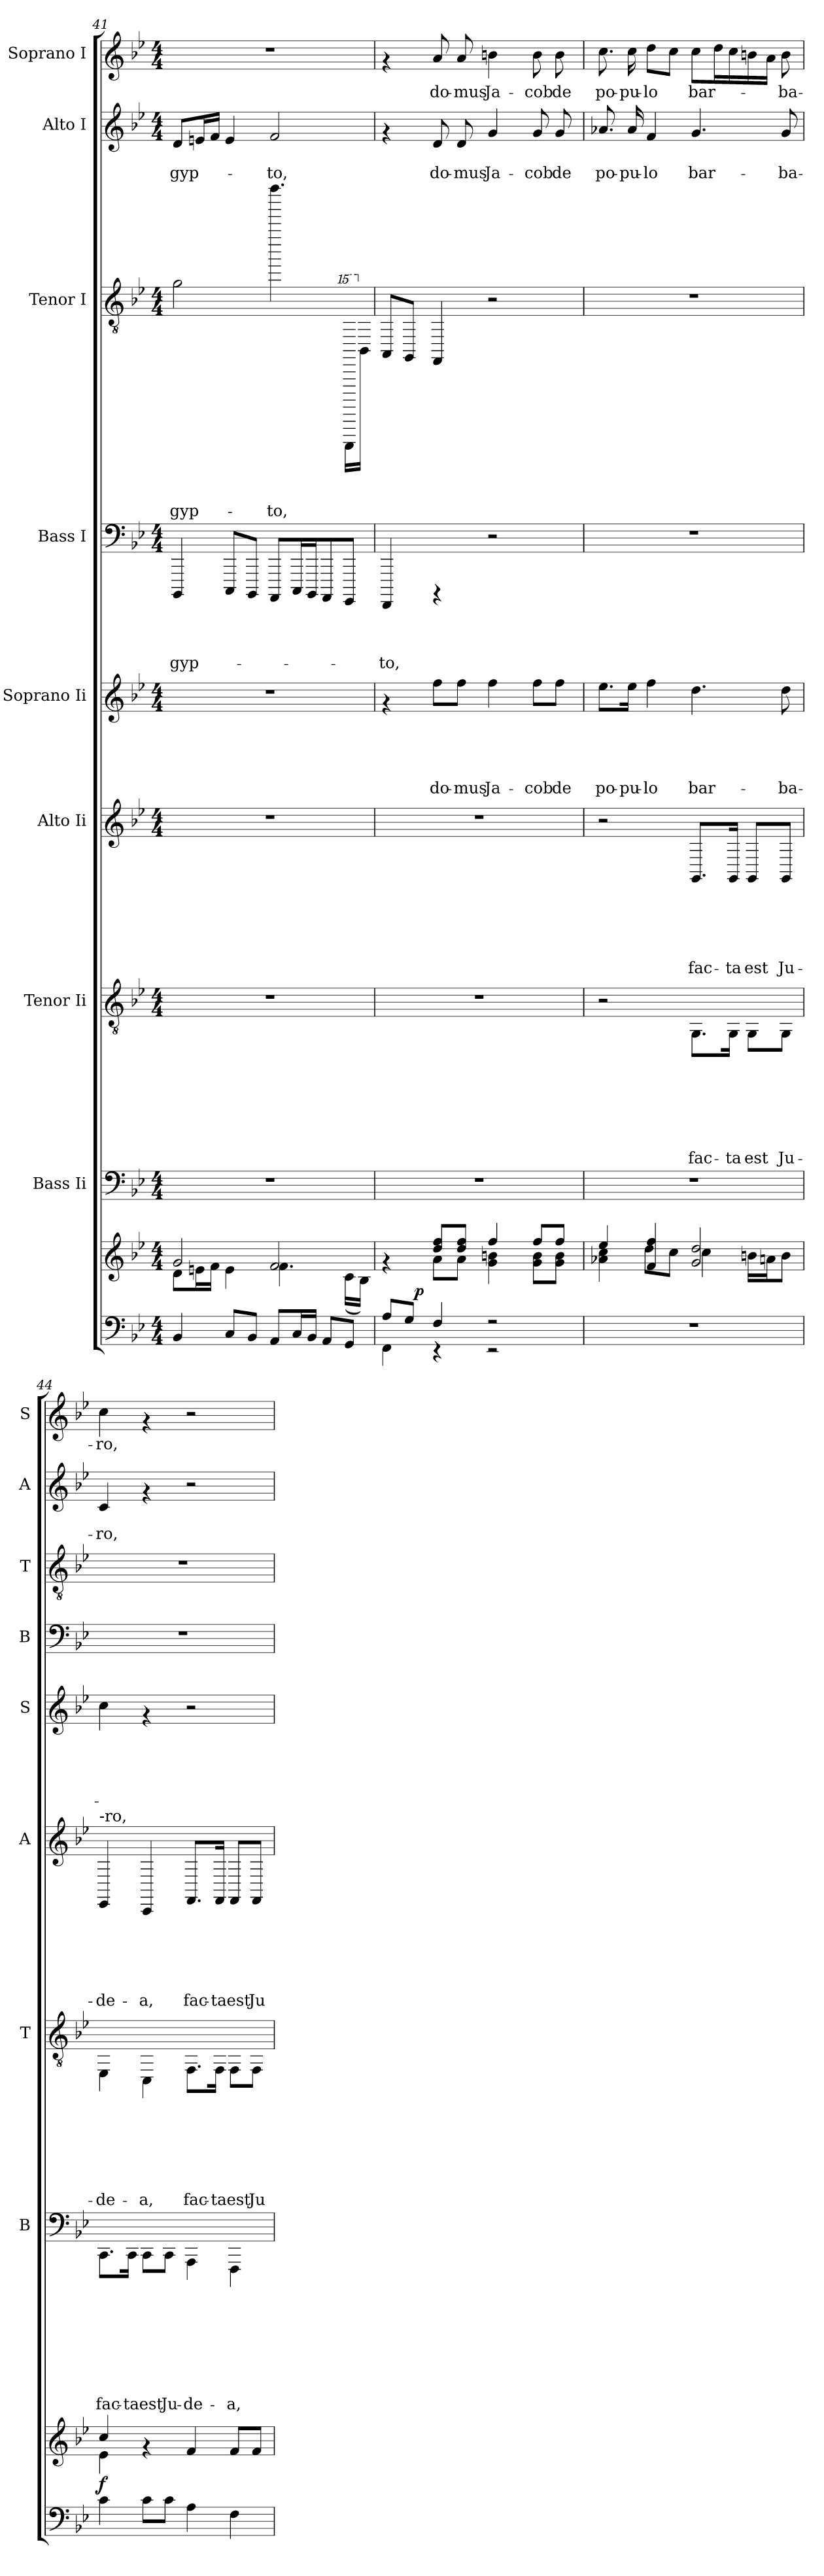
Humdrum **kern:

**kern	**kern	**dynam	**kern	**text	**text	**text	**text	**text	**text	**text	**text	**kern	**text	**text	**text	**text	**text	**text	**text	**kern	**text	**text	**text	**text	**text	**text	**kern	**text	**text	**text	**text	**text	**kern	**text	**text	**text	**text	**kern	**text	**text	**text	**kern	**text	**text	**kern	**text
*part9	*part9	*part9	*part8	*part8	*part8	*part8	*part8	*part8	*part8	*part8	*part8	*part7	*part7	*part7	*part7	*part7	*part7	*part7	*part7	*part6	*part6	*part6	*part6	*part6	*part6	*part6	*part5	*part5	*part5	*part5	*part5	*part5	*part4	*part4	*part4	*part4	*part4	*part3	*part3	*part3	*part3	*part2	*part2	*part2	*part1	*part1
*staff10	*staff9	*staff9/10	*staff8	*staff8	*staff8	*staff8	*staff8	*staff8	*staff8	*staff8	*staff8	*staff7	*staff7	*staff7	*staff7	*staff7	*staff7	*staff7	*staff7	*staff6	*staff6	*staff6	*staff6	*staff6	*staff6	*staff6	*staff5	*staff5	*staff5	*staff5	*staff5	*staff5	*staff4	*staff4	*staff4	*staff4	*staff4	*staff3	*staff3	*staff3	*staff3	*staff2	*staff2	*staff2	*staff1	*staff1
*	*	*	*I"Bass Ii	*	*	*	*	*	*	*	*	*I"Tenor Ii	*	*	*	*	*	*	*	*I"Alto Ii	*	*	*	*	*	*	*I"Soprano Ii	*	*	*	*	*	*I"Bass I	*	*	*	*	*I"Tenor I	*	*	*	*I"Alto I	*	*	*I"Soprano I	*
*	*	*	*I'B	*	*	*	*	*	*	*	*	*I'T	*	*	*	*	*	*	*	*I'A	*	*	*	*	*	*	*I'S	*	*	*	*	*	*I'B	*	*	*	*	*I'T	*	*	*	*I'A	*	*	*I'S	*
*clefF4	*clefG2	*	*clefF4	*	*	*	*	*	*	*	*	*clefGv2	*	*	*	*	*	*	*	*clefG2	*	*	*	*	*	*	*clefG2	*	*	*	*	*	*clefF4	*	*	*	*	*clefGv2	*	*	*	*clefG2	*	*	*clefG2	*
*k[b-e-]	*k[b-e-]	*	*k[b-e-]	*	*	*	*	*	*	*	*	*k[b-e-]	*	*	*	*	*	*	*	*k[b-e-]	*	*	*	*	*	*	*k[b-e-]	*	*	*	*	*	*k[b-e-]	*	*	*	*	*k[b-e-]	*	*	*	*k[b-e-]	*	*	*k[b-e-]	*
*B-:	*B-:	*	*B-:	*	*	*	*	*	*	*	*	*B-:	*	*	*	*	*	*	*	*B-:	*	*	*	*	*	*	*B-:	*	*	*	*	*	*B-:	*	*	*	*	*B-:	*	*	*	*B-:	*	*	*B-:	*
*M4/4	*M4/4	*	*M4/4	*	*	*	*	*	*	*	*	*M4/4	*	*	*	*	*	*	*	*M4/4	*	*	*	*	*	*	*M4/4	*	*	*	*	*	*M4/4	*	*	*	*	*M4/4	*	*	*	*M4/4	*	*	*M4/4	*
=41	=41	=41	=41	=41	=41	=41	=41	=41	=41	=41	=41	=41	=41	=41	=41	=41	=41	=41	=41	=41	=41	=41	=41	=41	=41	=41	=41	=41	=41	=41	=41	=41	=41	=41	=41	=41	=41	=41	=41	=41	=41	=41	=41	=41	=41	=41
*	*^	*	*	*	*	*	*	*	*	*	*	*	*	*	*	*	*	*	*	*	*	*	*	*	*	*	*	*	*	*	*	*	*	*	*	*	*	*	*	*	*	*	*	*	*	*
!	!	!	!	!	!	!	!	!	!	!	!	!	!	!	!	!	!	!	!	!	!	!	!	!	!	!	!	!	!	!	!	!	!	!	!	!	!	!LO:LY:b	!	!	!	!LO:LY:b	!	!	!LO:LY:b	!	!
4BB-/	2g/	8d\L	.	1r	.	.	.	.	.	.	.	.	1r	.	.	.	.	.	.	.	1r	.	.	.	.	.	.	1r	.	.	.	.	.	4BBBB-/	.	.	.	-gyp-	2g\	.	.	-gyp-	8d/L	.	-gyp-	1r	.
.	.	16en\L	.	.	.	.	.	.	.	.	.	.	.	.	.	.	.	.	.	.	.	.	.	.	.	.	.	.	.	.	.	.	.	.	.	.	.	.	.	.	.	.	16en/L	.	.	.	.
.	.	16f\JJ	.	.	.	.	.	.	.	.	.	.	.	.	.	.	.	.	.	.	.	.	.	.	.	.	.	.	.	.	.	.	.	.	.	.	.	.	.	.	.	.	16f/JJ	.	.	.	.
8C/L	.	4e\	.	.	.	.	.	.	.	.	.	.	.	.	.	.	.	.	.	.	.	.	.	.	.	.	.	.	.	.	.	.	.	8CCC/L	.	.	.	.	.	.	.	.	4e/	.	.	.	.
8BB-/J	.	.	.	.	.	.	.	.	.	.	.	.	.	.	.	.	.	.	.	.	.	.	.	.	.	.	.	.	.	.	.	.	.	8BBBB-/J	.	.	.	.	.	.	.	.	.	.	.	.	.
!	!	!	!	!	!	!	!	!	!	!	!	!	!	!	!	!	!	!	!	!	!	!	!	!	!	!	!	!	!	!	!	!	!	!	!	!	!	!	!	!	!	!LO:LY:b	!	!	!LO:LY:b	!	!
8AA/L	2f/	4.f\	.	.	.	.	.	.	.	.	.	.	.	.	.	.	.	.	.	.	.	.	.	.	.	.	.	.	.	.	.	.	.	8AAAA/L	.	.	.	.	4.fffff\	.	.	-to,	2f/	.	-to,	.	.
16C/L	.	.	.	.	.	.	.	.	.	.	.	.	.	.	.	.	.	.	.	.	.	.	.	.	.	.	.	.	.	.	.	.	.	16CCC/L	.	.	.	.	.	.	.	.	.	.	.	.	.
16BB-/JJ	.	.	.	.	.	.	.	.	.	.	.	.	.	.	.	.	.	.	.	.	.	.	.	.	.	.	.	.	.	.	.	.	.	16BBBB-/J	.	.	.	.	.	.	.	.	.	.	.	.	.
8AA/L	.	.	.	.	.	.	.	.	.	.	.	.	.	.	.	.	.	.	.	.	.	.	.	.	.	.	.	.	.	.	.	.	.	8AAAA/	.	.	.	.	.	.	.	.	.	.	.	.	.
*	*	*	*	*	*	*	*	*	*	*	*	*	*	*	*	*	*	*	*	*	*	*	*	*	*	*	*	*	*	*	*	*	*	*	*	*	*	*	*15ma	*	*	*	*	*	*	*	*
8GG/J	.	(<16c\LL	.	.	.	.	.	.	.	.	.	.	.	.	.	.	.	.	.	.	.	.	.	.	.	.	.	.	.	.	.	.	.	8GGGG/J	.	.	.	.	16CCCC\LL	.	.	.	.	.	.	.	.
*	*	*	*	*	*	*	*	*	*	*	*	*	*	*	*	*	*	*	*	*	*	*	*	*	*	*	*	*	*	*	*	*	*	*	*	*	*	*	*X15ma	*	*	*	*	*	*	*	*
.	.	16B-\JJ)	.	.	.	.	.	.	.	.	.	.	.	.	.	.	.	.	.	.	.	.	.	.	.	.	.	.	.	.	.	.	.	.	.	.	.	.	16BBB-\JJ	.	.	.	.	.	.	.	.
=42	=42	=42	=42	=42	=42	=42	=42	=42	=42	=42	=42	=42	=42	=42	=42	=42	=42	=42	=42	=42	=42	=42	=42	=42	=42	=42	=42	=42	=42	=42	=42	=42	=42	=42	=42	=42	=42	=42	=42	=42	=42	=42	=42	=42	=42	=42	=42
*^	*	*	*	*	*	*	*	*	*	*	*	*	*	*	*	*	*	*	*	*	*	*	*	*	*	*	*	*	*	*	*	*	*	*	*	*	*	*	*	*	*	*	*	*	*	*	*
!	!	!	!	!	!	!	!	!	!	!	!	!	!	!	!	!	!	!	!	!	!	!	!	!	!	!	!	!	!	!	!	!	!	!	!	!	!	!	!LO:LY:b	!	!	!	!	!	!	!	!	!
*	*^	*	*	*	*	*	*	*	*	*	*	*	*	*	*	*	*	*	*	*	*	*	*	*	*	*	*	*	*	*	*	*	*	*	*	*	*	*	*	*	*	*	*	*	*	*	*	*
8A/L	4FF\	8ryy	4rf	4ryy	.	1r	.	.	.	.	.	.	.	.	1r	.	.	.	.	.	.	.	1r	.	.	.	.	.	.	4rf	.	.	.	.	.	4FFFF/	.	.	.	-to,	8AAA/L	.	.	.	4rf	.	.	4rf	.
8G/J	.	32ryy	.	.	.	.	.	.	.	.	.	.	.	.	.	.	.	.	.	.	.	.	.	.	.	.	.	.	.	.	.	.	.	.	.	.	.	.	.	.	8GGG/J	.	.	.	.	.	.	.	.
!	!	!	!	!	!LO:DY:a=2	!	!	!	!	!	!	!	!	!	!	!	!	!	!	!	!	!	!	!	!	!	!	!	!	!	!	!	!	!	!	!	!	!	!	!	!	!	!	!	!	!	!	!	!
.	.	2ryy	.	.	p	.	.	.	.	.	.	.	.	.	.	.	.	.	.	.	.	.	.	.	.	.	.	.	.	.	.	.	.	.	.	.	.	.	.	.	.	.	.	.	.	.	.	.	.
!	!	!	!	!	!	!	!	!	!	!	!	!	!	!	!	!	!	!	!	!	!	!	!	!	!	!	!	!	!	!	!	!	!	!	!LO:LY:b	!	!	!	!	!	!	!	!	!	!	!	!LO:LY:b	!	!LO:LY:b
4F/	4rEE	.	8dd/ 8ff/L	8a\L	.	.	.	.	.	.	.	.	.	.	.	.	.	.	.	.	.	.	.	.	.	.	.	.	.	8ff\L	.	.	.	.	do-	4rAAAA	.	.	.	.	4FFF/	.	.	.	8d/	.	do-	8a/	do-
!	!	!	!	!	!	!	!	!	!	!	!	!	!	!	!	!	!	!	!	!	!	!	!	!	!	!	!	!	!	!	!	!	!	!	!LO:LY:b	!	!	!	!	!	!	!	!	!	!	!	!LO:LY:b	!	!LO:LY:b
.	.	.	8dd/ 8ff/J	8a\J	.	.	.	.	.	.	.	.	.	.	.	.	.	.	.	.	.	.	.	.	.	.	.	.	.	8ff\J	.	.	.	.	-mus	.	.	.	.	.	.	.	.	.	8d/	.	-mus	8a/	-mus
!	!	!	!	!	!	!	!	!	!	!	!	!	!	!	!	!	!	!	!	!	!	!	!	!	!	!	!	!	!	!	!	!	!	!	!LO:LY:b	!	!	!	!	!	!	!	!	!	!	!	!LO:LY:b	!	!LO:LY:b
2r	2r	.	4ff/	4g\ 4bn\	.	.	.	.	.	.	.	.	.	.	.	.	.	.	.	.	.	.	.	.	.	.	.	.	.	4ff\	.	.	.	.	Ja-	2r	.	.	.	.	2r	.	.	.	4g/	.	Ja-	4bn\	Ja-
.	.	4ryy	.	.	.	.	.	.	.	.	.	.	.	.	.	.	.	.	.	.	.	.	.	.	.	.	.	.	.	.	.	.	.	.	.	.	.	.	.	.	.	.	.	.	.	.	.	.	.
!	!	!	!	!	!	!	!	!	!	!	!	!	!	!	!	!	!	!	!	!	!	!	!	!	!	!	!	!	!	!	!	!	!	!	!LO:LY:b	!	!	!	!	!	!	!	!	!	!	!	!LO:LY:b	!	!LO:LY:b
.	.	.	8ff/L	8g\ 8b\L	.	.	.	.	.	.	.	.	.	.	.	.	.	.	.	.	.	.	.	.	.	.	.	.	.	8ff\L	.	.	.	.	-cob	.	.	.	.	.	.	.	.	.	8g/	.	-cob	8b\	-cob
!	!	!	!	!	!	!	!	!	!	!	!	!	!	!	!	!	!	!	!	!	!	!	!	!	!	!	!	!	!	!	!	!	!	!	!LO:LY:b	!	!	!	!	!	!	!	!	!	!	!	!LO:LY:b	!	!LO:LY:b
.	.	.	8ff/J	8g\ 8b\J	.	.	.	.	.	.	.	.	.	.	.	.	.	.	.	.	.	.	.	.	.	.	.	.	.	8ff\J	.	.	.	.	de	.	.	.	.	.	.	.	.	.	8g/	.	de	8b\	de
.	.	16.ryy	.	.	.	.	.	.	.	.	.	.	.	.	.	.	.	.	.	.	.	.	.	.	.	.	.	.	.	.	.	.	.	.	.	.	.	.	.	.	.	.	.	.	.	.	.	.	.
=43	=43	=43	=43	=43	=43	=43	=43	=43	=43	=43	=43	=43	=43	=43	=43	=43	=43	=43	=43	=43	=43	=43	=43	=43	=43	=43	=43	=43	=43	=43	=43	=43	=43	=43	=43	=43	=43	=43	=43	=43	=43	=43	=43	=43	=43	=43	=43	=43	=43
!	!	!	!	!	!	!	!	!	!	!	!	!	!	!	!	!	!	!	!	!	!	!	!	!	!	!	!	!	!	!	!	!	!	!	!LO:LY:b	!	!	!	!	!	!	!	!	!	!	!	!LO:LY:b	!	!LO:LY:b
*v	*v	*v	*	*	*	*	*	*	*	*	*	*	*	*	*	*	*	*	*	*	*	*	*	*	*	*	*	*	*	*	*	*	*	*	*	*	*	*	*	*	*	*	*	*	*	*	*	*	*
1r	4ee-/	4a-X\ 4cc\	.	1r	.	.	.	.	.	.	.	.	2r	.	.	.	.	.	.	.	2r	.	.	.	.	.	.	8.ee-\L	.	.	.	.	po-	1r	.	.	.	.	1r	.	.	.	8.a-X/	.	po-	8.cc\	po-
!	!	!	!	!	!	!	!	!	!	!	!	!	!	!	!	!	!	!	!	!	!	!	!	!	!	!	!	!	!	!	!	!	!LO:LY:b	!	!	!	!	!	!	!	!	!	!	!	!LO:LY:b	!	!LO:LY:b
.	.	.	.	.	.	.	.	.	.	.	.	.	.	.	.	.	.	.	.	.	.	.	.	.	.	.	.	16ee-\Jk	.	.	.	.	-pu-	.	.	.	.	.	.	.	.	.	16a-/	.	-pu-	16cc\	-pu-
!	!	!	!	!	!	!	!	!	!	!	!	!	!	!	!	!	!	!	!	!	!	!	!	!	!	!	!	!	!	!	!	!	!LO:LY:b	!	!	!	!	!	!	!	!	!	!	!	!LO:LY:b	!	!LO:LY:b
.	4f/ 4ff/	8dd\L	.	.	.	.	.	.	.	.	.	.	.	.	.	.	.	.	.	.	.	.	.	.	.	.	.	4ff\	.	.	.	.	-lo	.	.	.	.	.	.	.	.	.	4f/	.	-lo	8dd\L	-lo
.	.	8cc\J	.	.	.	.	.	.	.	.	.	.	.	.	.	.	.	.	.	.	.	.	.	.	.	.	.	.	.	.	.	.	.	.	.	.	.	.	.	.	.	.	.	.	.	8cc\J	.
!	!	!	!	!	!	!	!	!	!	!	!	!	!	!	!	!	!	!	!	!LO:LY:b	!	!	!	!	!	!	!LO:LY:b	!	!	!	!	!	!LO:LY:b	!	!	!	!	!	!	!	!	!	!	!	!LO:LY:b	!	!LO:LY:b
.	2g/ 2dd/	4cc\	.	.	.	.	.	.	.	.	.	.	8.GG\L	.	.	.	.	.	.	fac-	8.GG/L	.	.	.	.	.	fac-	4.dd\	.	.	.	.	bar-	.	.	.	.	.	.	.	.	.	4.g/	.	bar-	8cc\L	bar-
.	.	.	.	.	.	.	.	.	.	.	.	.	.	.	.	.	.	.	.	.	.	.	.	.	.	.	.	.	.	.	.	.	.	.	.	.	.	.	.	.	.	.	.	.	.	16dd\L	.
!	!	!	!	!	!	!	!	!	!	!	!	!	!	!	!	!	!	!	!	!LO:LY:b	!	!	!	!	!	!	!LO:LY:b	!	!	!	!	!	!	!	!	!	!	!	!	!	!	!	!	!	!	!	!
.	.	.	.	.	.	.	.	.	.	.	.	.	16GG\Jk	.	.	.	.	.	.	-ta	16GG/Jk	.	.	.	.	.	-ta	.	.	.	.	.	.	.	.	.	.	.	.	.	.	.	.	.	.	16cc\	.
!	!	!	!	!	!	!	!	!	!	!	!	!	!	!	!	!	!	!	!	!LO:LY:b	!	!	!	!	!	!	!LO:LY:b	!	!	!	!	!	!	!	!	!	!	!	!	!	!	!	!	!	!	!	!
.	.	16bn\LL	.	.	.	.	.	.	.	.	.	.	8GG\L	.	.	.	.	.	.	est	8GG/L	.	.	.	.	.	est	.	.	.	.	.	.	.	.	.	.	.	.	.	.	.	.	.	.	16bn\	.
.	.	16an\J	.	.	.	.	.	.	.	.	.	.	.	.	.	.	.	.	.	.	.	.	.	.	.	.	.	.	.	.	.	.	.	.	.	.	.	.	.	.	.	.	.	.	.	16a\JJ	.
!	!	!	!	!	!	!	!	!	!	!	!	!	!	!	!	!	!	!	!	!LO:LY:b	!	!	!	!	!	!	!LO:LY:b	!	!	!	!	!	!LO:LY:b	!	!	!	!	!	!	!	!	!	!	!	!LO:LY:b	!	!LO:LY:b
.	.	8b\J	.	.	.	.	.	.	.	.	.	.	8GG\J	.	.	.	.	.	.	Ju-	8GG/J	.	.	.	.	.	Ju-	8dd\	.	.	.	.	-ba-	.	.	.	.	.	.	.	.	.	8g/	.	-ba-	8b\	-ba-
!!LO:PB:g=z
=44	=44	=44	=44	=44	=44	=44	=44	=44	=44	=44	=44	=44	=44	=44	=44	=44	=44	=44	=44	=44	=44	=44	=44	=44	=44	=44	=44	=44	=44	=44	=44	=44	=44	=44	=44	=44	=44	=44	=44	=44	=44	=44	=44	=44	=44	=44	=44
!	!	!	!	!	!	!	!	!	!	!	!	!	!	!	!	!	!	!	!	!	!LO:TX:a:t=-ro,	!	!	!	!	!	!	!	!	!	!	!	!	!	!	!	!	!	!	!	!	!	!	!	!	!	!
!	!	!	!LO:DY:a=2	!	!	!	!	!	!	!	!	!LO:LY:b	!	!	!	!	!	!	!	!LO:LY:b	!	!	!	!	!	!	!LO:LY:b	!	!	!	!	!	!	!	!	!	!	!	!	!	!	!	!	!	!LO:LY:b	!	!LO:LY:b
4c\	4cc/	4e-\	f	8.CC\L	.	.	.	.	.	.	.	fac-	4EE-\	.	.	.	.	.	.	-de-	4EE-/	.	.	.	.	.	-de-	4cc\	.	.	.	.	.	1r	.	.	.	.	1r	.	.	.	4c/	.	-ro,	4cc\	-ro,
!	!	!	!	!	!	!	!	!	!	!	!	!LO:LY:b	!	!	!	!	!	!	!	!	!	!	!	!	!	!	!	!	!	!	!	!	!	!	!	!	!	!	!	!	!	!	!	!	!	!	!
.	.	.	.	16CC\Jk	.	.	.	.	.	.	.	-ta	.	.	.	.	.	.	.	.	.	.	.	.	.	.	.	.	.	.	.	.	.	.	.	.	.	.	.	.	.	.	.	.	.	.	.
!	!	!	!	!	!	!	!	!	!	!	!	!LO:LY:b	!	!	!	!	!	!	!	!LO:LY:b	!	!	!	!	!	!	!LO:LY:b	!	!	!	!	!	!	!	!	!	!	!	!	!	!	!	!	!	!	!	!
8c\L	4rf	2.ryy	.	8CC\L	.	.	.	.	.	.	.	est	4CC\	.	.	.	.	.	.	-a,	4CC/	.	.	.	.	.	-a,	4rf	.	.	.	.	.	.	.	.	.	.	.	.	.	.	4rf	.	.	4rf	.
!	!	!	!	!	!	!	!	!	!	!	!	!LO:LY:b	!	!	!	!	!	!	!	!	!	!	!	!	!	!	!	!	!	!	!	!	!	!	!	!	!	!	!	!	!	!	!	!	!	!	!
8c\J	.	.	.	8CC\J	.	.	.	.	.	.	.	Ju-	.	.	.	.	.	.	.	.	.	.	.	.	.	.	.	.	.	.	.	.	.	.	.	.	.	.	.	.	.	.	.	.	.	.	.
!	!	!	!	!	!	!	!	!	!	!	!	!LO:LY:b	!	!	!	!	!	!	!	!LO:LY:b	!	!	!	!	!	!	!LO:LY:b	!	!	!	!	!	!	!	!	!	!	!	!	!	!	!	!	!	!	!	!
4A\	4f/	.	.	4AAA\	.	.	.	.	.	.	.	-de-	8.FF\L	.	.	.	.	.	.	fac-	8.FF/L	.	.	.	.	.	fac-	2r	.	.	.	.	.	.	.	.	.	.	.	.	.	.	2r	.	.	2r	.
!	!	!	!	!	!	!	!	!	!	!	!	!	!	!	!	!	!	!	!	!LO:LY:b	!	!	!	!	!	!	!LO:LY:b	!	!	!	!	!	!	!	!	!	!	!	!	!	!	!	!	!	!	!	!
.	.	.	.	.	.	.	.	.	.	.	.	.	16FF\Jk	.	.	.	.	.	.	-ta	16FF/Jk	.	.	.	.	.	-ta	.	.	.	.	.	.	.	.	.	.	.	.	.	.	.	.	.	.	.	.
!	!	!	!	!	!	!	!	!	!	!	!	!LO:LY:b	!	!	!	!	!	!	!	!LO:LY:b	!	!	!	!	!	!	!LO:LY:b	!	!	!	!	!	!	!	!	!	!	!	!	!	!	!	!	!	!	!	!
4F\	8f/L	.	.	4FFF\	.	.	.	.	.	.	.	-a,	8FF\L	.	.	.	.	.	.	est	8FF/L	.	.	.	.	.	est	.	.	.	.	.	.	.	.	.	.	.	.	.	.	.	.	.	.	.	.
!	!	!	!	!	!	!	!	!	!	!	!	!	!	!	!	!	!	!	!	!LO:LY:b	!	!	!	!	!	!	!LO:LY:b	!	!	!	!	!	!	!	!	!	!	!	!	!	!	!	!	!	!	!	!
.	8f/J	.	.	.	.	.	.	.	.	.	.	.	8FF\J	.	.	.	.	.	.	Ju-	8FF/J	.	.	.	.	.	Ju-	.	.	.	.	.	.	.	.	.	.	.	.	.	.	.	.	.	.	.	.
*	*v	*v	*	*	*	*	*	*	*	*	*	*	*	*	*	*	*	*	*	*	*	*	*	*	*	*	*	*	*	*	*	*	*	*	*	*	*	*	*	*	*	*	*	*	*	*	*
=	=	=	=	=	=	=	=	=	=	=	=	=	=	=	=	=	=	=	=	=	=	=	=	=	=	=	=	=	=	=	=	=	=	=	=	=	=	=	=	=	=	=	=	=	=	=
*-	*-	*-	*-	*-	*-	*-	*-	*-	*-	*-	*-	*-	*-	*-	*-	*-	*-	*-	*-	*-	*-	*-	*-	*-	*-	*-	*-	*-	*-	*-	*-	*-	*-	*-	*-	*-	*-	*-	*-	*-	*-	*-	*-	*-	*-	*-
